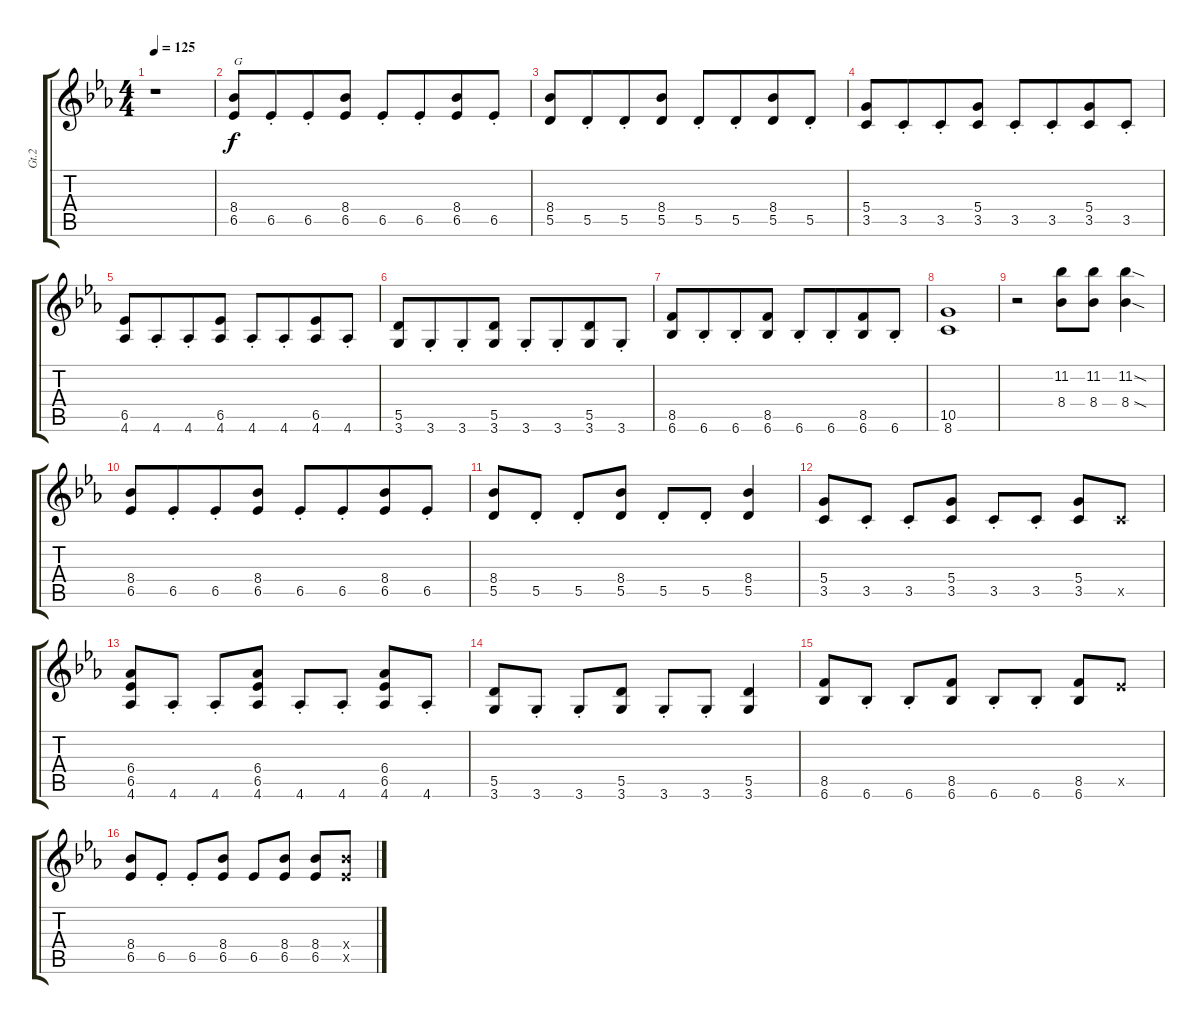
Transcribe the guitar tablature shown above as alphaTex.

\track ("Gt.2" "Gt.2") {instrument electricguitarmuted bank 115}
\staff {score tabs}
\tuning (E4 B3 G3 D3 A2 E2) {hide}
\ts (4 4)
\tempo 125
\clef g2
\ks eb
r.1{dy f} |
(8.4 6.5).8{txt "G"} 6.5{st}.8{beam merge} 6.5{st}.8 (8.4 6.5).8 6.5{st}.8 6.5{st}.8{beam merge} (8.4 6.5).8 6.5{st}.8 |
(8.4 5.5).8 5.5{st}.8{beam merge} 5.5{st}.8 (8.4 5.5).8 5.5{st}.8 5.5{st}.8{beam merge} (8.4 5.5).8 5.5{st}.8 |
(5.4 3.5).8 3.5{st}.8{beam merge} 3.5{st}.8 (5.4 3.5).8 3.5{st}.8 3.5{st}.8{beam merge} (5.4 3.5).8 3.5{st}.8 |
(6.5 4.6).8 4.6{st}.8{beam merge} 4.6{st}.8 (6.5 4.6).8 4.6{st}.8 4.6{st}.8{beam merge} (6.5 4.6).8 4.6{st}.8 |
(5.5 3.6).8 3.6{st}.8{beam merge} 3.6{st}.8 (5.5 3.6).8 3.6{st}.8 3.6{st}.8{beam merge} (5.5 3.6).8 3.6{st}.8 |
(8.5 6.6).8 6.6{st}.8{beam merge} 6.6{st}.8 (8.5 6.6).8 6.6{st}.8 6.6{st}.8{beam merge} (8.5 6.6).8 6.6{st}.8 |
(10.5 8.6).1 |
r.2 (11.2 8.4).8 (11.2 8.4).8 (11.2{sod} 8.4{sod}).4 |
(8.4 6.5).8 6.5{st}.8{beam merge} 6.5{st}.8 (8.4 6.5).8 6.5{st}.8 6.5{st}.8{beam merge} (8.4 6.5).8 6.5{st}.8 |
(8.4 5.5).8 5.5{st}.8 5.5{st}.8 (8.4 5.5).8 5.5{st}.8 5.5{st}.8 (8.4 5.5).4 |
(5.4 3.5).8 3.5{st}.8 3.5{st}.8 (5.4 3.5).8 3.5{st}.8 3.5{st}.8 (5.4 3.5).8 3.5{x}.8 |
(6.4 6.5 4.6).8 4.6{st}.8 4.6{st}.8 (6.4 6.5 4.6).8 4.6{st}.8 4.6{st}.8 (6.4 6.5 4.6).8 4.6{st}.8 |
(5.5 3.6).8 3.6{st}.8 3.6{st}.8 (5.5 3.6).8 3.6{st}.8 3.6{st}.8 (5.5 3.6).4 |
(8.5 6.6).8 6.6{st}.8 6.6{st}.8 (8.5 6.6).8 6.6{st}.8 6.6{st}.8 (8.5 6.6).8 6.5{x}.8 |
(8.4 6.5).8 6.5{st}.8 6.5{st}.8 (8.4 6.5).8 6.5.8 (8.4 6.5).8 (8.4 6.5).8 (8.4{x} 6.5{x}).8
